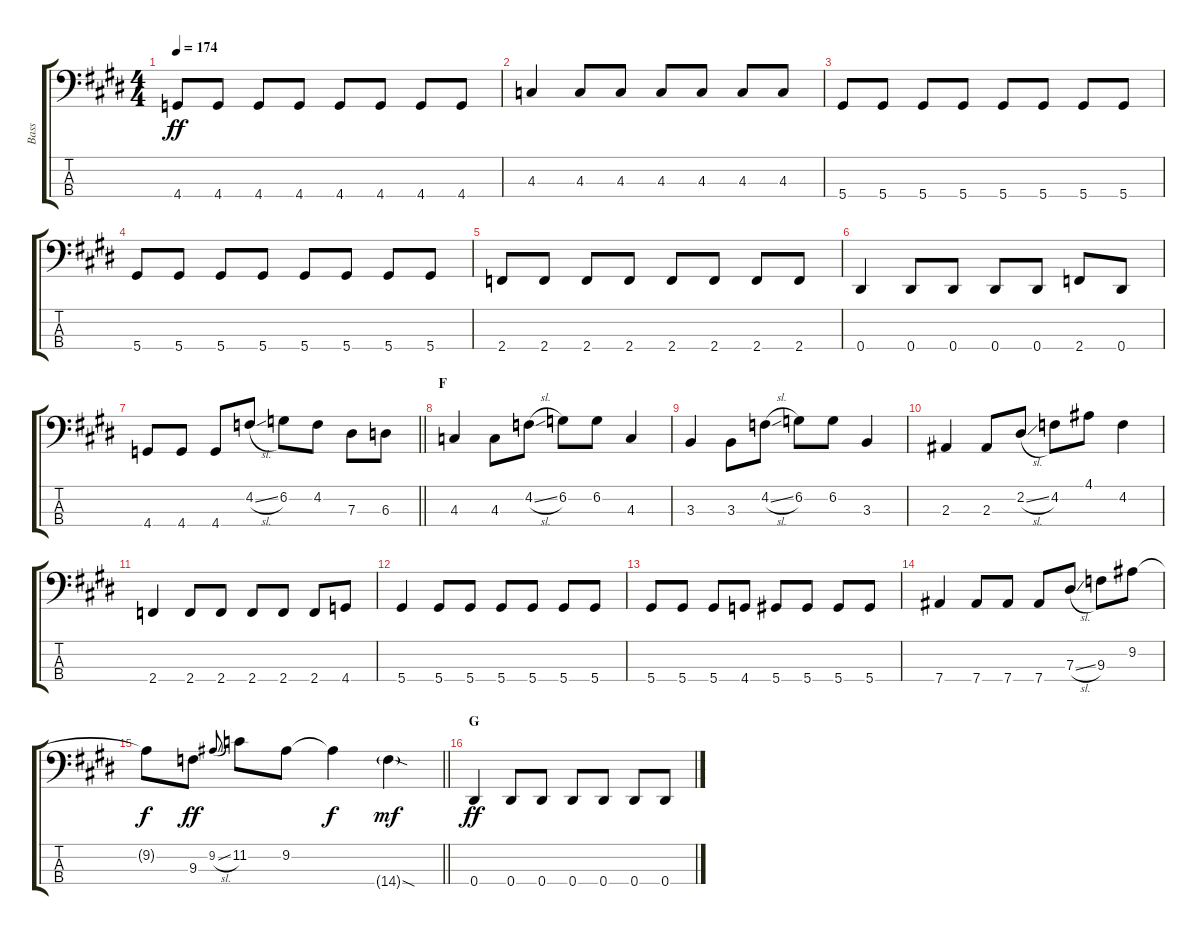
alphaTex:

\track ("Bass" "Bass") {instrument electricbasspick}
\staff {score tabs}
\tuning (Gb2 Db2 Ab1 Eb1) {hide}
\ts (4 4)
\tempo 174
\clef f4
\ks e
4.4.8{dy ff} 4.4.8 4.4.8 4.4.8 4.4.8 4.4.8 4.4.8 4.4.8 |
4.3.4 4.3.8 4.3.8 4.3.8 4.3.8 4.3.8 4.3.8 |
5.4.8 5.4.8 5.4.8 5.4.8 5.4.8 5.4.8 5.4.8 5.4.8 |
5.4.8 5.4.8 5.4.8 5.4.8 5.4.8 5.4.8 5.4.8 5.4.8 |
2.4.8 2.4.8 2.4.8 2.4.8 2.4.8 2.4.8 2.4.8 2.4.8 |
0.4.4 0.4.8 0.4.8 0.4.8 0.4.8 2.4.8 0.4.8 |
\barLineRight lightlight
4.4.8 4.4.8 4.4.8 4.2{sl}.8 6.2.8 4.2.8 7.3.8 6.3.8 |
\section ("" "F")
4.3.4 4.3.8 4.2{sl}.8 6.2.8 6.2.8 4.3.4 |
3.3.4 3.3.8 4.2{sl}.8 6.2.8 6.2.8 3.3.4 |
2.3.4 2.3.8 2.2{sl}.8 4.2.8 4.1.8 4.2.4 |
2.4.4 2.4.8 2.4.8 2.4.8 2.4.8 2.4.8 4.4.8 |
5.4.4 5.4.8 5.4.8 5.4.8 5.4.8 5.4.8 5.4.8 |
5.4.8 5.4.8 5.4.8 4.4.8 5.4.8 5.4.8 5.4.8 5.4.8 |
7.4.4 7.4.8 7.4.8 7.4.8 7.3{sl}.8 9.3.8 9.2.8 |
\barLineRight lightlight
9.2{t}.8{dy f} 9.3.8{dy ff} 9.2{sl}.8{gr onbeat} 11.2.8 9.2.8 9.2{t}.4{dy f} 14.4{sod g}.4{dy mf} |
\section ("" "G")
0.4.4{dy ff} 0.4.8 0.4.8 0.4.8 0.4.8 0.4.8 0.4.8
